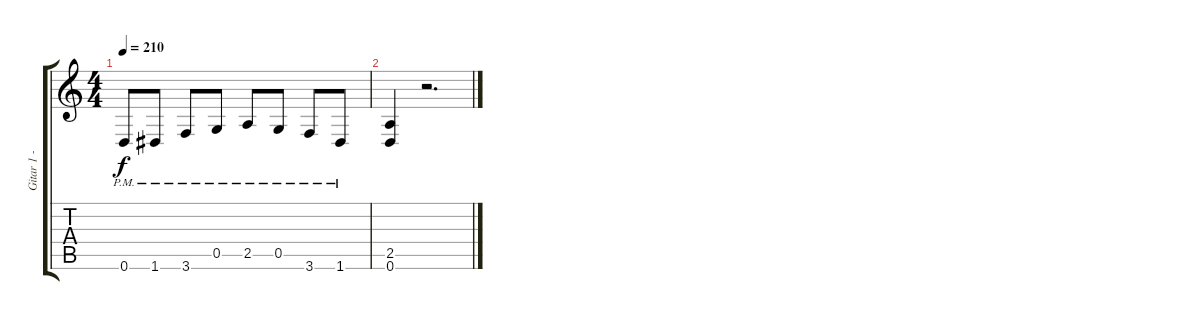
\track ("Gitar 1 - Volkan" "Gitar 1 - ") {instrument distortionguitar}
\staff {score tabs}
\tuning (D4 A3 F3 C3 G2 D2) {hide}
\ts (4 4)
\tempo 210
\clef g2
\ks c
0.6{pm}.8{dy f} 1.6{pm}.8 3.6{pm}.8 0.5{pm}.8 2.5{pm}.8 0.5{pm}.8 3.6{pm}.8 1.6{pm}.8 |
(2.5 0.6).4 r.2{d}
